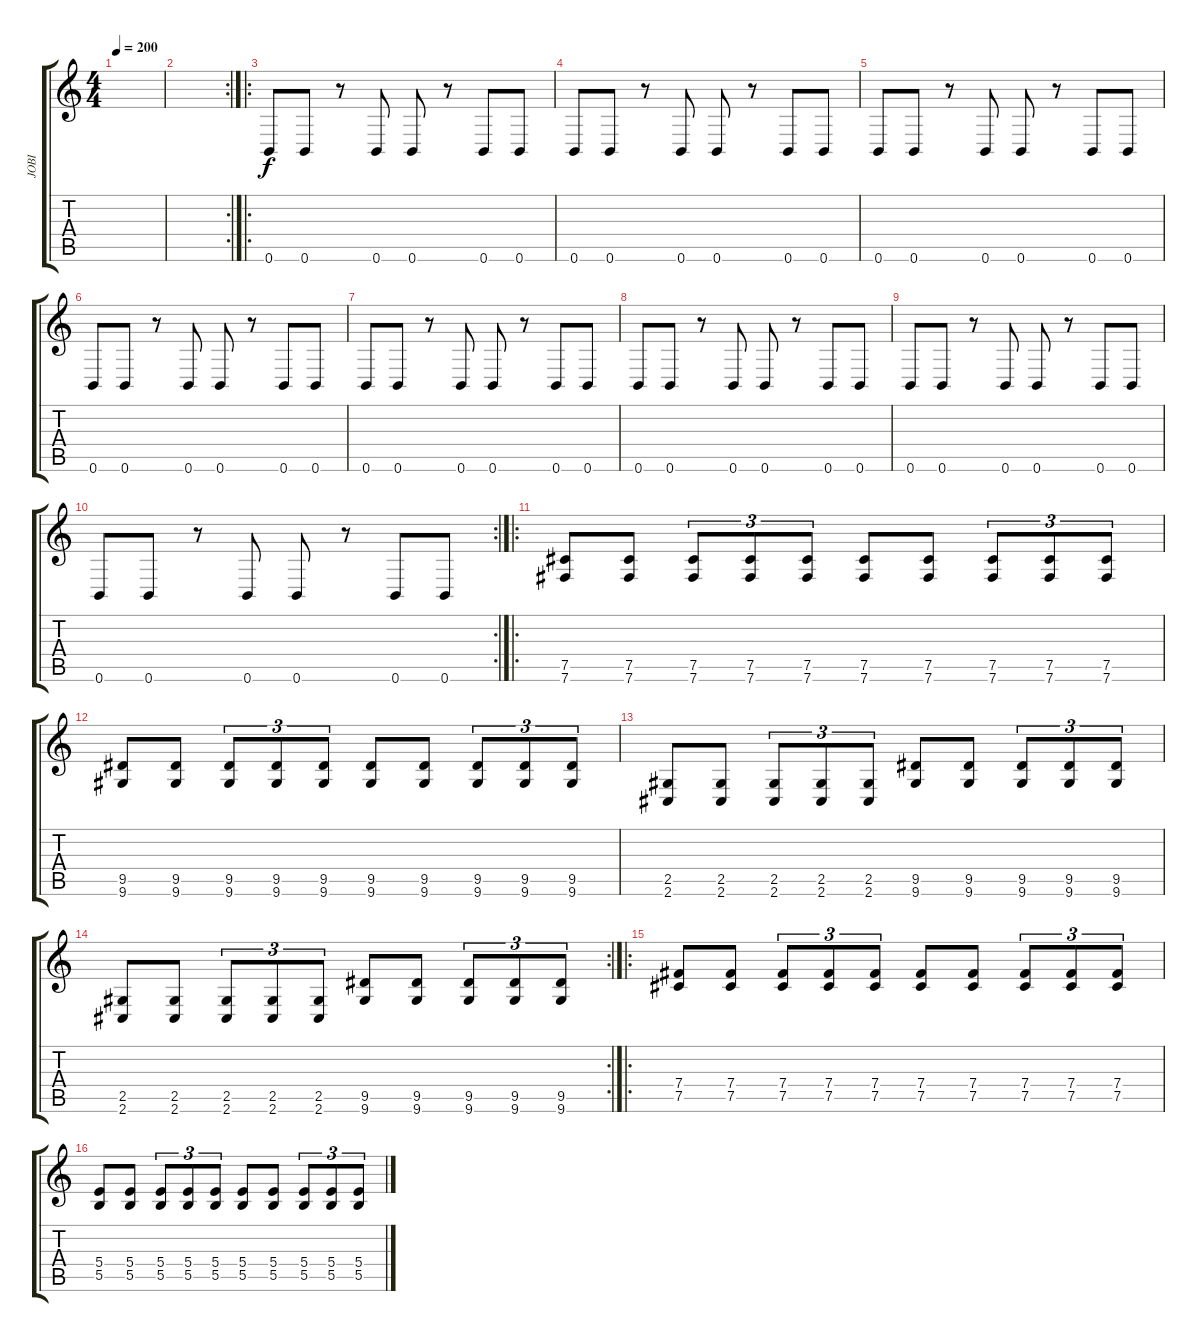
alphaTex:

\track ("JOBI" "JOBI") {instrument distortionguitar}
\staff {score tabs}
\tuning (Db4 Ab3 E3 B2 Gb2 B1) {hide}
\ts (4 4)
\tempo 200
\clef g2
\ks c
|
\rc 2
|
\ro
0.6.8{volume 11} 0.6.8 r.8 0.6.8 0.6.8 r.8 0.6.8 0.6.8 |
0.6.8 0.6.8 r.8 0.6.8 0.6.8 r.8 0.6.8 0.6.8 |
0.6.8 0.6.8 r.8 0.6.8 0.6.8 r.8 0.6.8 0.6.8 |
0.6.8 0.6.8 r.8 0.6.8 0.6.8 r.8 0.6.8 0.6.8 |
0.6.8 0.6.8 r.8 0.6.8 0.6.8 r.8 0.6.8 0.6.8 |
0.6.8 0.6.8 r.8 0.6.8 0.6.8 r.8 0.6.8 0.6.8 |
0.6.8 0.6.8 r.8 0.6.8 0.6.8 r.8 0.6.8 0.6.8 |
\rc 2
0.6.8 0.6.8 r.8 0.6.8 0.6.8 r.8 0.6.8 0.6.8 |
\ro
(7.5 7.6).8{volume 16} (7.5 7.6).8 (7.5 7.6).8{tu (3 2)} (7.5 7.6).8{tu (3 2)} (7.5 7.6).8{tu (3 2)} (7.5 7.6).8 (7.5 7.6).8 (7.5 7.6).8{tu (3 2)} (7.5 7.6).8{tu (3 2)} (7.5 7.6).8{tu (3 2)} |
(9.5 9.6).8{volume 16} (9.5 9.6).8 (9.5 9.6).8{tu (3 2)} (9.5 9.6).8{tu (3 2)} (9.5 9.6).8{tu (3 2)} (9.5 9.6).8 (9.5 9.6).8 (9.5 9.6).8{tu (3 2)} (9.5 9.6).8{tu (3 2)} (9.5 9.6).8{tu (3 2)} |
(2.5 2.6).8{volume 16} (2.5 2.6).8 (2.5 2.6).8{tu (3 2)} (2.5 2.6).8{tu (3 2)} (2.5 2.6).8{tu (3 2)} (9.5 9.6).8 (9.5 9.6).8 (9.5 9.6).8{tu (3 2)} (9.5 9.6).8{tu (3 2)} (9.5 9.6).8{tu (3 2)} |
\rc 2
(2.5 2.6).8{volume 16} (2.5 2.6).8 (2.5 2.6).8{tu (3 2)} (2.5 2.6).8{tu (3 2)} (2.5 2.6).8{tu (3 2)} (9.5 9.6).8 (9.5 9.6).8 (9.5 9.6).8{tu (3 2)} (9.5 9.6).8{tu (3 2)} (9.5 9.6).8{tu (3 2)} |
\ro
(7.4 7.5).8{volume 16} (7.4 7.5).8 (7.4 7.5).8{tu (3 2)} (7.4 7.5).8{tu (3 2)} (7.4 7.5).8{tu (3 2)} (7.4 7.5).8 (7.4 7.5).8 (7.4 7.5).8{tu (3 2)} (7.4 7.5).8{tu (3 2)} (7.4 7.5).8{tu (3 2)} |
(5.4 5.5).8{volume 16} (5.4 5.5).8 (5.4 5.5).8{tu (3 2)} (5.4 5.5).8{tu (3 2)} (5.4 5.5).8{tu (3 2)} (5.4 5.5).8 (5.4 5.5).8 (5.4 5.5).8{tu (3 2)} (5.4 5.5).8{tu (3 2)} (5.4 5.5).8{tu (3 2)}
